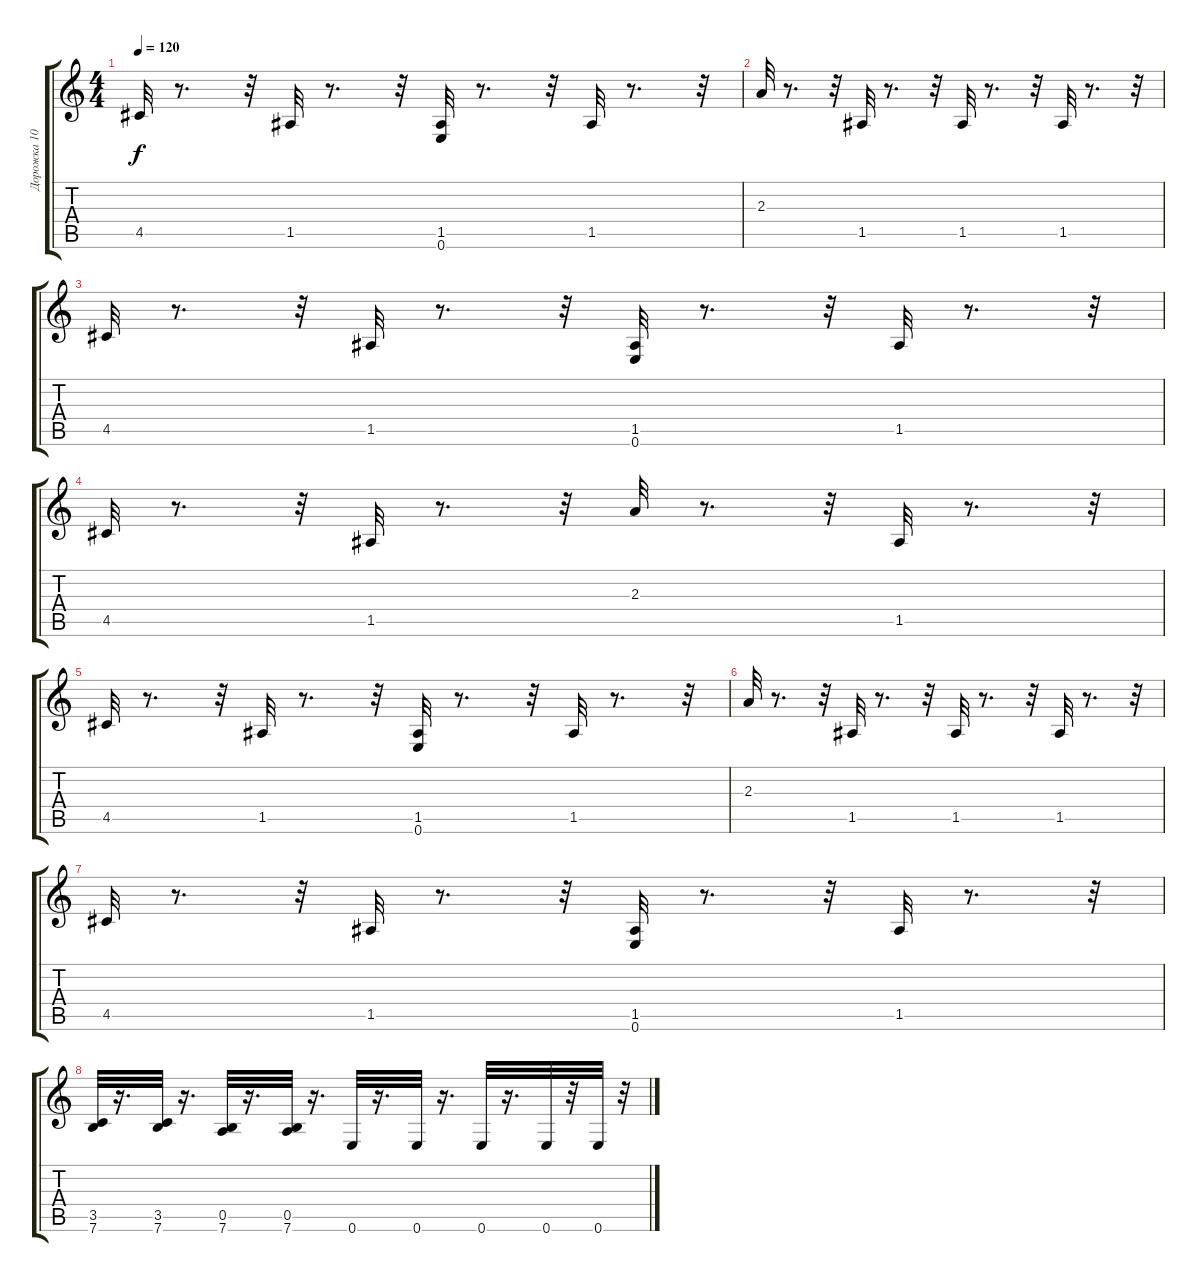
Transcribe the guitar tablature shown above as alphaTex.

\track ("Дорожка 10" "Дорожка 10") {instrument acousticguitarnylon}
\staff {score tabs}
\tuning (E4 B3 G3 D3 A2 E2) {hide}
\ts (4 4)
\tempo 120
\clef g2
\ks c
4.5.32{dy f} r.8{d} r.32 1.5.32 r.8{d} r.32 (1.5 0.6).32 r.8{d} r.32 1.5.32 r.8{d} r.32 |
2.3.32 r.8{d} r.32 1.5.32 r.8{d} r.32 1.5.32 r.8{d} r.32 1.5.32 r.8{d} r.32 |
4.5.32 r.8{d} r.32 1.5.32 r.8{d} r.32 (1.5 0.6).32 r.8{d} r.32 1.5.32 r.8{d} r.32 |
4.5.32 r.8{d} r.32 1.5.32 r.8{d} r.32 2.3.32 r.8{d} r.32 1.5.32 r.8{d} r.32 |
4.5.32 r.8{d} r.32 1.5.32 r.8{d} r.32 (1.5 0.6).32 r.8{d} r.32 1.5.32 r.8{d} r.32 |
2.3.32 r.8{d} r.32 1.5.32 r.8{d} r.32 1.5.32 r.8{d} r.32 1.5.32 r.8{d} r.32 |
4.5.32 r.8{d} r.32 1.5.32 r.8{d} r.32 (1.5 0.6).32 r.8{d} r.32 1.5.32 r.8{d} r.32 |
(3.5 7.6).32 r.16{d} (3.5 7.6).32 r.16{d} (0.5 7.6).32 r.16{d} (0.5 7.6).32 r.16{d} 0.6.32 r.16{d} 0.6.32 r.16{d} 0.6.32 r.16{d} 0.6.32 r.32 0.6.32 r.32
